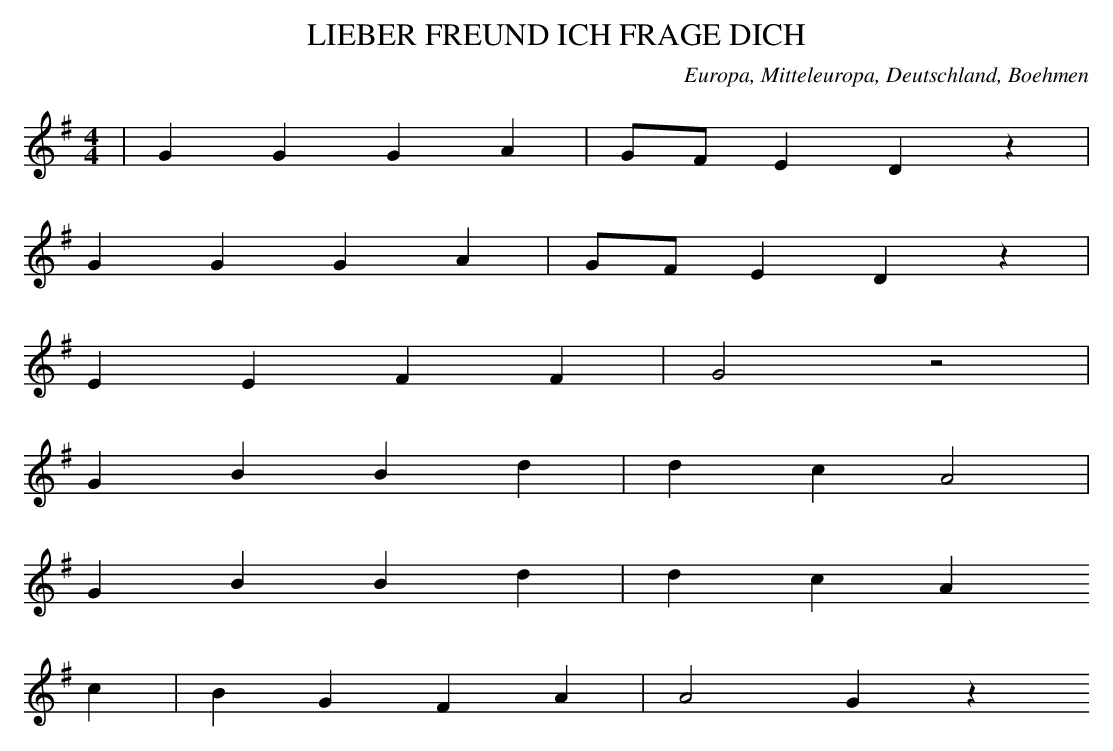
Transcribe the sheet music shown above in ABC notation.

X:1
T: LIEBER FREUND ICH FRAGE DICH
O: Europa, Mitteleuropa, Deutschland, Boehmen
M: 4/4
L: 1/8
K: G
 | G2G2G2A2 | GFE2D2z2 |
G2G2G2A2 | GFE2D2z2 |
E2E2F2F2 | G4z4 |
G2B2B2d2 | d2c2A4 |
G2B2B2d2 | d2c2A2
c2 | B2G2F2A2 | A4G2z2
